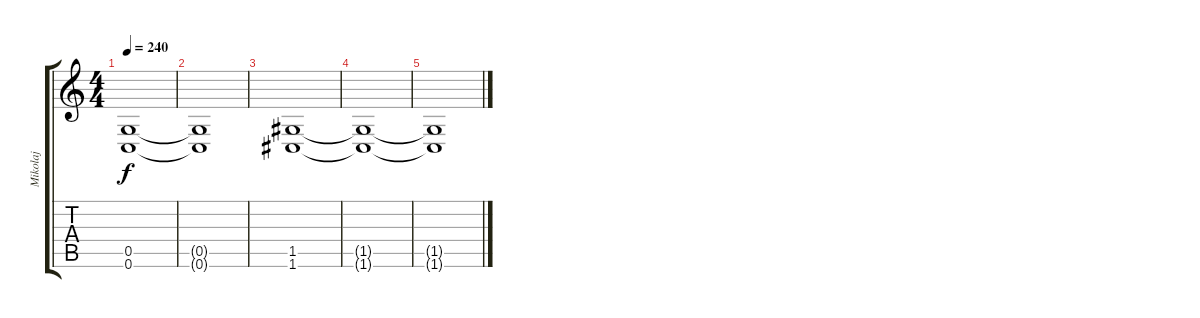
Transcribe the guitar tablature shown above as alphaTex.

\track ("Mikolaj" "Mikolaj") {instrument distortionguitar}
\staff {score tabs}
\tuning (D4 A3 F3 C3 G2 C2) {hide}
\ts (4 4)
\tempo 240
\clef g2
\ks c
(0.5{t} 0.6{t}).1{dy f} |
(0.5{t} 0.6{t}).1 |
(1.5 1.6).1 |
(1.5{t} 1.6{t}).1 |
(1.5{t} 1.6{t}).1
